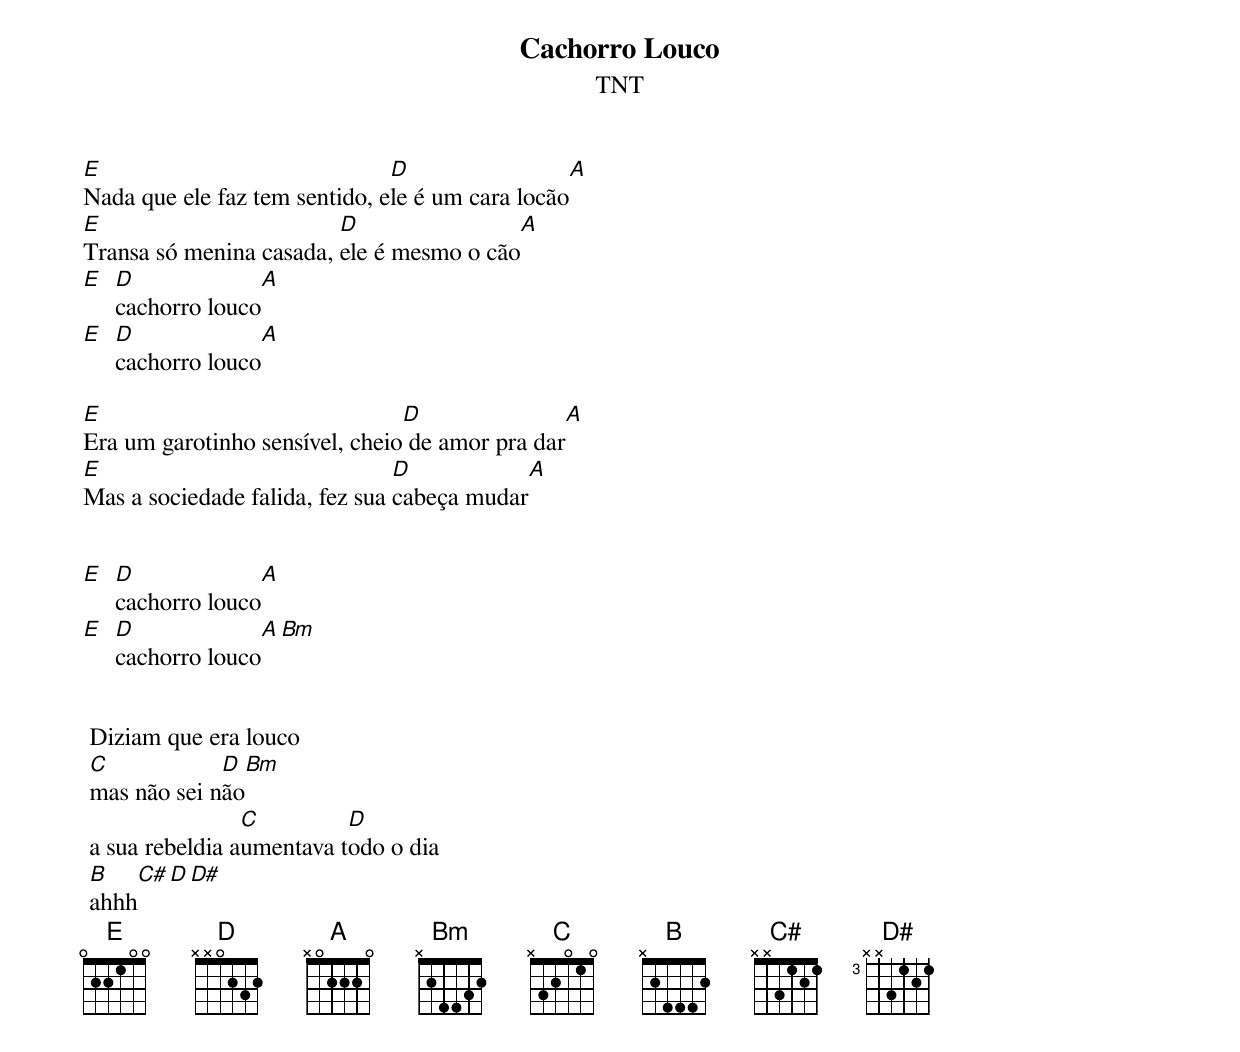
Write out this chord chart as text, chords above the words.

Cachorro Louco
TNT

E                              D                 A
Nada que ele faz tem sentido, ele é um cara locão
E                        D                 A
Transa só menina casada, ele é mesmo o cão
E D             A
  cachorro louco
E D             A
  cachorro louco

E                               D                 A
Era um garotinho sensível, cheio de amor pra dar
E                               D                 A
Mas a sociedade falida, fez sua cabeça mudar


E D             A
  cachorro louco
E D             A Bm
  cachorro louco


 Diziam que era louco
 C            D      Bm
 mas não sei não
                 C         D
 a sua rebeldia aumentava todo o dia
 B    C# D D#
 ahhh
